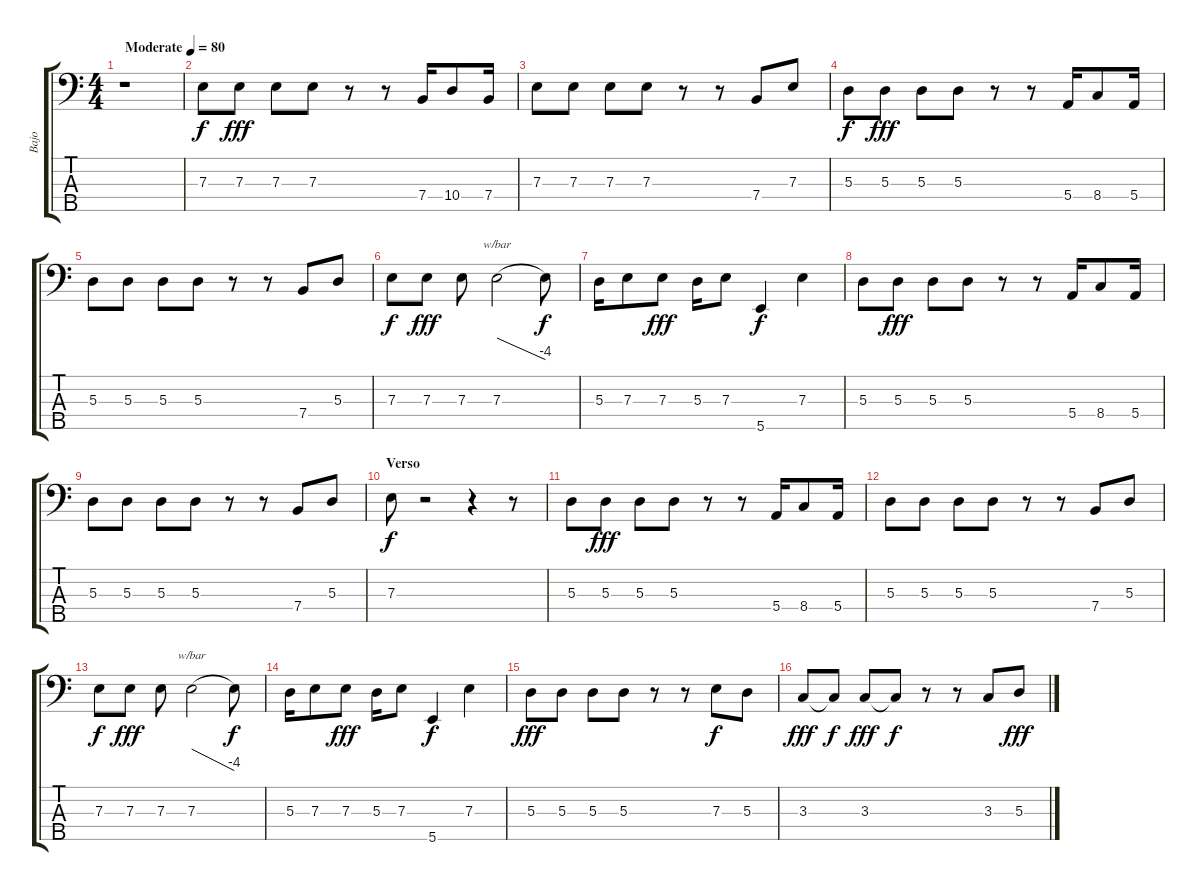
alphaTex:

\track ("Bajo" "Bajo") {instrument electricbassfinger}
\staff {score tabs}
\tuning (G2 D2 A1 E1 B0) {hide}
\ts (4 4)
\tempo (80 "Moderate")
\clef f4
\ks c
r.1{dy f instrument electricbassfinger} |
7.3.8 7.3.8{dy fff} 7.3.8 7.3.8 r.8 r.8 7.4.16 10.4.8 7.4.16 |
7.3.8 7.3.8 7.3.8 7.3.8 r.8 r.8 7.4.8 7.3.8 |
5.3.8{dy f} 5.3.8{dy fff} 5.3.8 5.3.8 r.8 r.8 5.4.16 8.4.8 5.4.16 |
5.3.8 5.3.8 5.3.8 5.3.8 r.8 r.8 7.4.8 5.3.8 |
7.3.8{dy f} 7.3.8{dy fff} 7.3.8 7.3.2{tbe (dive default 0 0 60 -16)} 7.3{t}.8{dy f} |
5.3.16 7.3.8 7.3.8{dy fff} 5.3.16 7.3.8 5.5.4{dy f} 7.3.4 |
5.3.8 5.3.8{dy fff} 5.3.8 5.3.8 r.8 r.8 5.4.16 8.4.8 5.4.16 |
5.3.8 5.3.8 5.3.8 5.3.8 r.8 r.8 7.4.8 5.3.8 |
\section ("" "Verso")
7.3.8{dy f} r.2 r.4 r.8 |
5.3.8 5.3.8{dy fff} 5.3.8 5.3.8 r.8 r.8 5.4.16 8.4.8 5.4.16 |
5.3.8 5.3.8 5.3.8 5.3.8 r.8 r.8 7.4.8 5.3.8 |
7.3.8{dy f} 7.3.8{dy fff} 7.3.8 7.3.2{tbe (dive default 0 0 60 -16)} 7.3{t}.8{dy f} |
5.3.16 7.3.8 7.3.8{dy fff} 5.3.16 7.3.8 5.5.4{dy f} 7.3.4 |
5.3.8{dy fff} 5.3.8 5.3.8 5.3.8 r.8 r.8 7.3.8{dy f} 5.3.8 |
3.3.8{dy fff} 3.3{t}.8{dy f} 3.3.8{dy fff} 3.3{t}.8{dy f} r.8 r.8 3.3.8 5.3.8{dy fff}
